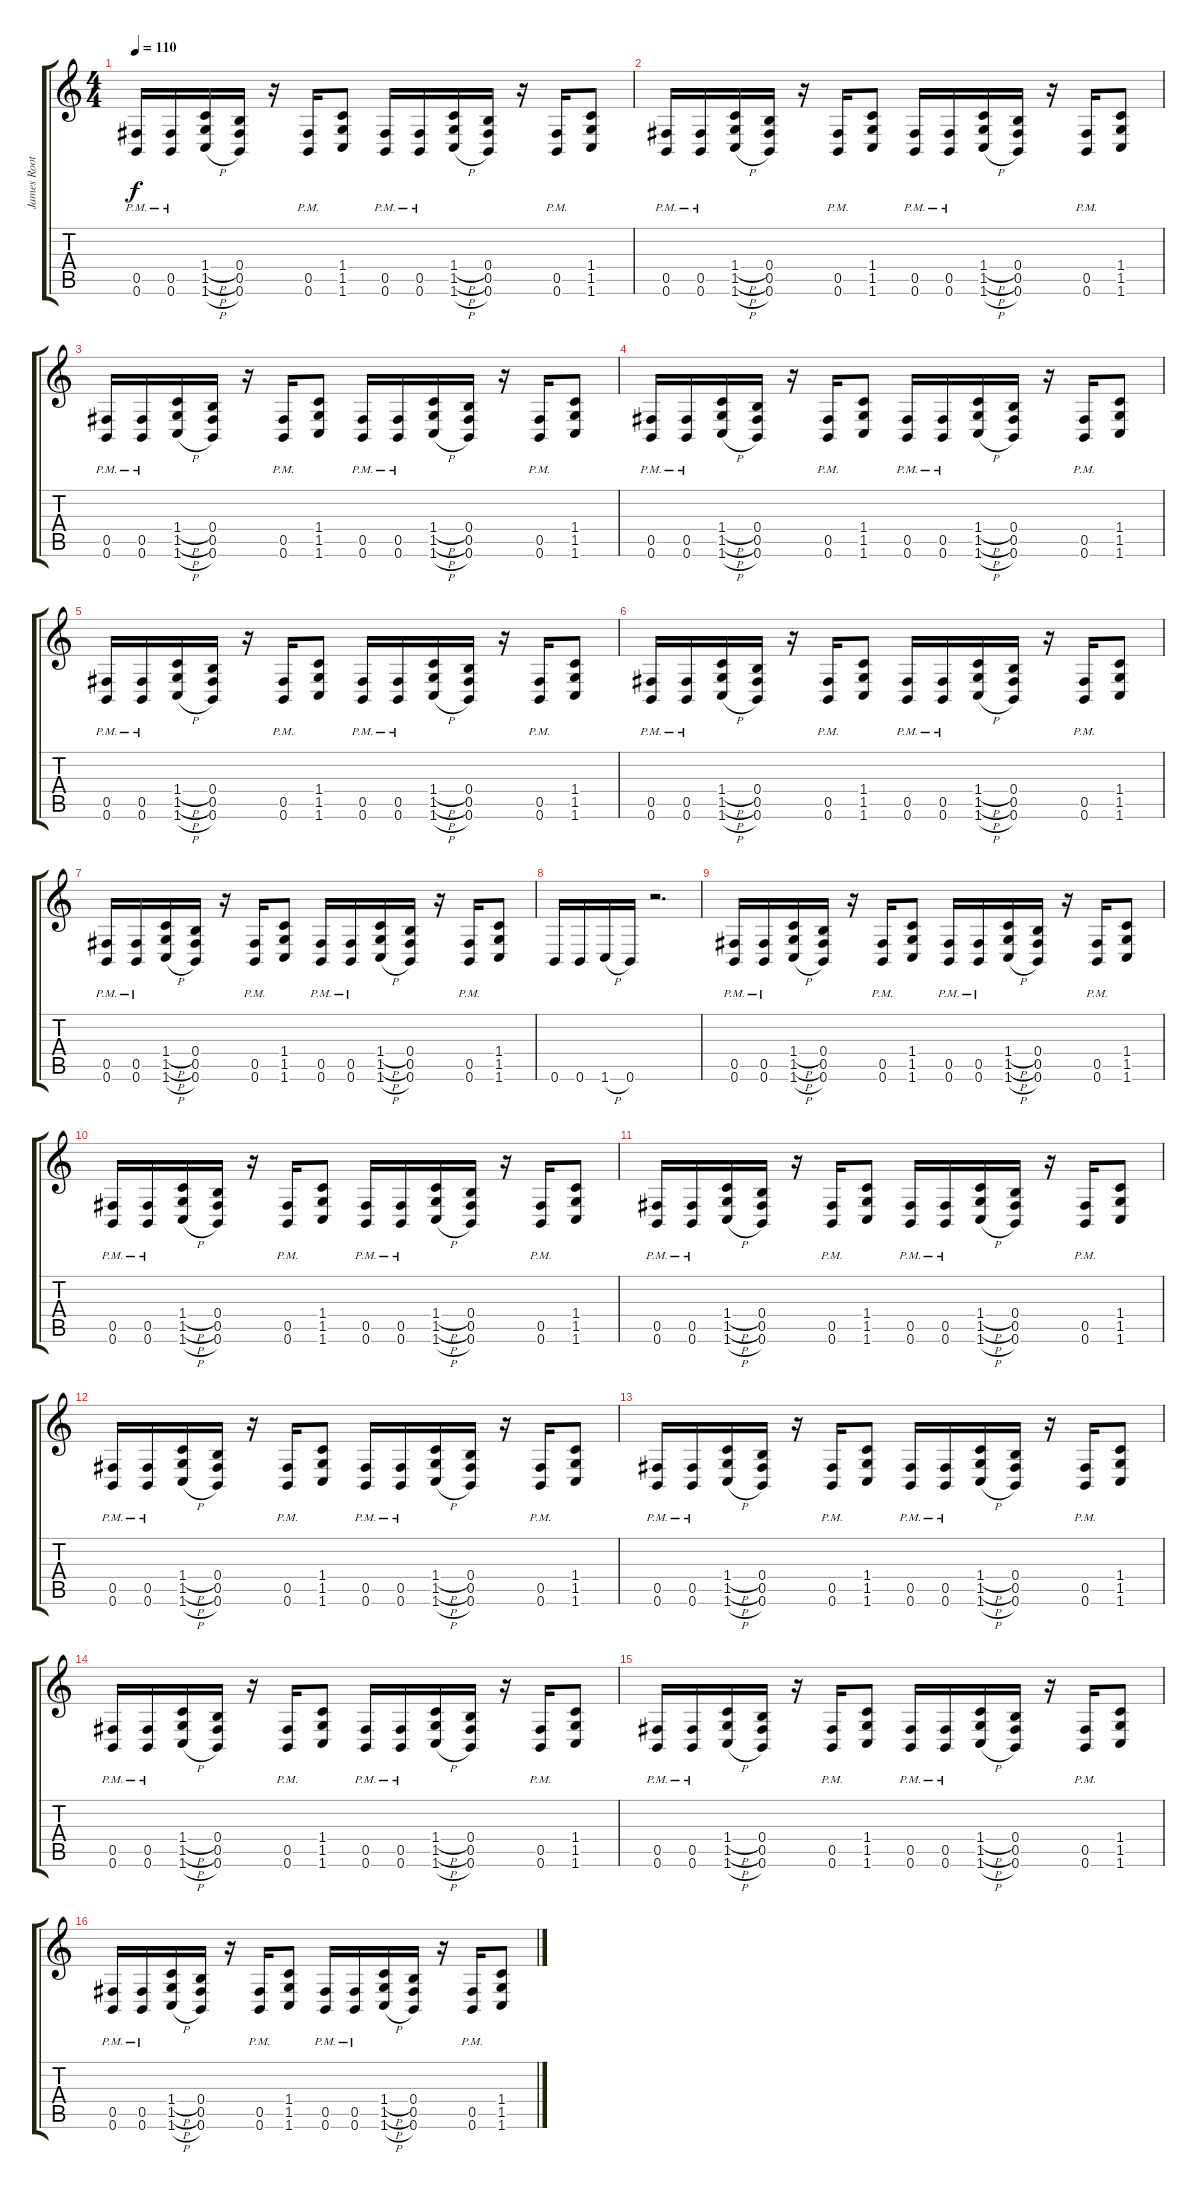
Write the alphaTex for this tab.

\track ("James Root" "James Root") {instrument distortionguitar}
\staff {score tabs}
\tuning (Db4 Ab3 E3 B2 Gb2 B1) {hide}
\ts (4 4)
\tempo 110
\clef g2
\ks c
(0.5{pm} 0.6{pm}).16{dy f} (0.5{pm} 0.6{pm}).16 (1.4{h} 1.5{h} 1.6{h}).16 (0.4 0.5 0.6).16 r.16 (0.5{pm} 0.6{pm}).16 (1.4 1.5 1.6).8 (0.5{pm} 0.6{pm}).16 (0.5{pm} 0.6{pm}).16 (1.4{h} 1.5{h} 1.6{h}).16 (0.4 0.5 0.6).16 r.16 (0.5{pm} 0.6{pm}).16 (1.4 1.5 1.6).8 |
(0.5{pm} 0.6{pm}).16 (0.5{pm} 0.6{pm}).16 (1.4{h} 1.5{h} 1.6{h}).16 (0.4 0.5 0.6).16 r.16 (0.5{pm} 0.6{pm}).16 (1.4 1.5 1.6).8 (0.5{pm} 0.6{pm}).16 (0.5{pm} 0.6{pm}).16 (1.4{h} 1.5{h} 1.6{h}).16 (0.4 0.5 0.6).16 r.16 (0.5{pm} 0.6{pm}).16 (1.4 1.5 1.6).8 |
(0.5{pm} 0.6{pm}).16 (0.5{pm} 0.6{pm}).16 (1.4{h} 1.5{h} 1.6{h}).16 (0.4 0.5 0.6).16 r.16 (0.5{pm} 0.6{pm}).16 (1.4 1.5 1.6).8 (0.5{pm} 0.6{pm}).16 (0.5{pm} 0.6{pm}).16 (1.4{h} 1.5{h} 1.6{h}).16 (0.4 0.5 0.6).16 r.16 (0.5{pm} 0.6{pm}).16 (1.4 1.5 1.6).8 |
(0.5{pm} 0.6{pm}).16 (0.5{pm} 0.6{pm}).16 (1.4{h} 1.5{h} 1.6{h}).16 (0.4 0.5 0.6).16 r.16 (0.5{pm} 0.6{pm}).16 (1.4 1.5 1.6).8 (0.5{pm} 0.6{pm}).16 (0.5{pm} 0.6{pm}).16 (1.4{h} 1.5{h} 1.6{h}).16 (0.4 0.5 0.6).16 r.16 (0.5{pm} 0.6{pm}).16 (1.4 1.5 1.6).8 |
(0.5{pm} 0.6{pm}).16 (0.5{pm} 0.6{pm}).16 (1.4{h} 1.5{h} 1.6{h}).16 (0.4 0.5 0.6).16 r.16 (0.5{pm} 0.6{pm}).16 (1.4 1.5 1.6).8 (0.5{pm} 0.6{pm}).16 (0.5{pm} 0.6{pm}).16 (1.4{h} 1.5{h} 1.6{h}).16 (0.4 0.5 0.6).16 r.16 (0.5{pm} 0.6{pm}).16 (1.4 1.5 1.6).8 |
(0.5{pm} 0.6{pm}).16 (0.5{pm} 0.6{pm}).16 (1.4{h} 1.5{h} 1.6{h}).16 (0.4 0.5 0.6).16 r.16 (0.5{pm} 0.6{pm}).16 (1.4 1.5 1.6).8 (0.5{pm} 0.6{pm}).16 (0.5{pm} 0.6{pm}).16 (1.4{h} 1.5{h} 1.6{h}).16 (0.4 0.5 0.6).16 r.16 (0.5{pm} 0.6{pm}).16 (1.4 1.5 1.6).8 |
(0.5{pm} 0.6{pm}).16 (0.5{pm} 0.6{pm}).16 (1.4{h} 1.5{h} 1.6{h}).16 (0.4 0.5 0.6).16 r.16 (0.5{pm} 0.6{pm}).16 (1.4 1.5 1.6).8 (0.5{pm} 0.6{pm}).16 (0.5{pm} 0.6{pm}).16 (1.4{h} 1.5{h} 1.6{h}).16 (0.4 0.5 0.6).16 r.16 (0.5{pm} 0.6{pm}).16 (1.4 1.5 1.6).8 |
0.6.16 0.6.16 1.6{h}.16 0.6.16 r.2{d} |
(0.5{pm} 0.6{pm}).16 (0.5{pm} 0.6{pm}).16 (1.4{h} 1.5{h} 1.6{h}).16 (0.4 0.5 0.6).16 r.16 (0.5{pm} 0.6{pm}).16 (1.4 1.5 1.6).8 (0.5{pm} 0.6{pm}).16 (0.5{pm} 0.6{pm}).16 (1.4{h} 1.5{h} 1.6{h}).16 (0.4 0.5 0.6).16 r.16 (0.5{pm} 0.6{pm}).16 (1.4 1.5 1.6).8 |
(0.5{pm} 0.6{pm}).16 (0.5{pm} 0.6{pm}).16 (1.4{h} 1.5{h} 1.6{h}).16 (0.4 0.5 0.6).16 r.16 (0.5{pm} 0.6{pm}).16 (1.4 1.5 1.6).8 (0.5{pm} 0.6{pm}).16 (0.5{pm} 0.6{pm}).16 (1.4{h} 1.5{h} 1.6{h}).16 (0.4 0.5 0.6).16 r.16 (0.5{pm} 0.6{pm}).16 (1.4 1.5 1.6).8 |
(0.5{pm} 0.6{pm}).16 (0.5{pm} 0.6{pm}).16 (1.4{h} 1.5{h} 1.6{h}).16 (0.4 0.5 0.6).16 r.16 (0.5{pm} 0.6{pm}).16 (1.4 1.5 1.6).8 (0.5{pm} 0.6{pm}).16 (0.5{pm} 0.6{pm}).16 (1.4{h} 1.5{h} 1.6{h}).16 (0.4 0.5 0.6).16 r.16 (0.5{pm} 0.6{pm}).16 (1.4 1.5 1.6).8 |
(0.5{pm} 0.6{pm}).16 (0.5{pm} 0.6{pm}).16 (1.4{h} 1.5{h} 1.6{h}).16 (0.4 0.5 0.6).16 r.16 (0.5{pm} 0.6{pm}).16 (1.4 1.5 1.6).8 (0.5{pm} 0.6{pm}).16 (0.5{pm} 0.6{pm}).16 (1.4{h} 1.5{h} 1.6{h}).16 (0.4 0.5 0.6).16 r.16 (0.5{pm} 0.6{pm}).16 (1.4 1.5 1.6).8 |
(0.5{pm} 0.6{pm}).16 (0.5{pm} 0.6{pm}).16 (1.4{h} 1.5{h} 1.6{h}).16 (0.4 0.5 0.6).16 r.16 (0.5{pm} 0.6{pm}).16 (1.4 1.5 1.6).8 (0.5{pm} 0.6{pm}).16 (0.5{pm} 0.6{pm}).16 (1.4{h} 1.5{h} 1.6{h}).16 (0.4 0.5 0.6).16 r.16 (0.5{pm} 0.6{pm}).16 (1.4 1.5 1.6).8 |
(0.5{pm} 0.6{pm}).16 (0.5{pm} 0.6{pm}).16 (1.4{h} 1.5{h} 1.6{h}).16 (0.4 0.5 0.6).16 r.16 (0.5{pm} 0.6{pm}).16 (1.4 1.5 1.6).8 (0.5{pm} 0.6{pm}).16 (0.5{pm} 0.6{pm}).16 (1.4{h} 1.5{h} 1.6{h}).16 (0.4 0.5 0.6).16 r.16 (0.5{pm} 0.6{pm}).16 (1.4 1.5 1.6).8 |
(0.5{pm} 0.6{pm}).16 (0.5{pm} 0.6{pm}).16 (1.4{h} 1.5{h} 1.6{h}).16 (0.4 0.5 0.6).16 r.16 (0.5{pm} 0.6{pm}).16 (1.4 1.5 1.6).8 (0.5{pm} 0.6{pm}).16 (0.5{pm} 0.6{pm}).16 (1.4{h} 1.5{h} 1.6{h}).16 (0.4 0.5 0.6).16 r.16 (0.5{pm} 0.6{pm}).16 (1.4 1.5 1.6).8 |
(0.5{pm} 0.6{pm}).16 (0.5{pm} 0.6{pm}).16 (1.4{h} 1.5{h} 1.6{h}).16 (0.4 0.5 0.6).16 r.16 (0.5{pm} 0.6{pm}).16 (1.4 1.5 1.6).8 (0.5{pm} 0.6{pm}).16 (0.5{pm} 0.6{pm}).16 (1.4{h} 1.5{h} 1.6{h}).16 (0.4 0.5 0.6).16 r.16 (0.5{pm} 0.6{pm}).16 (1.4 1.5 1.6).8
